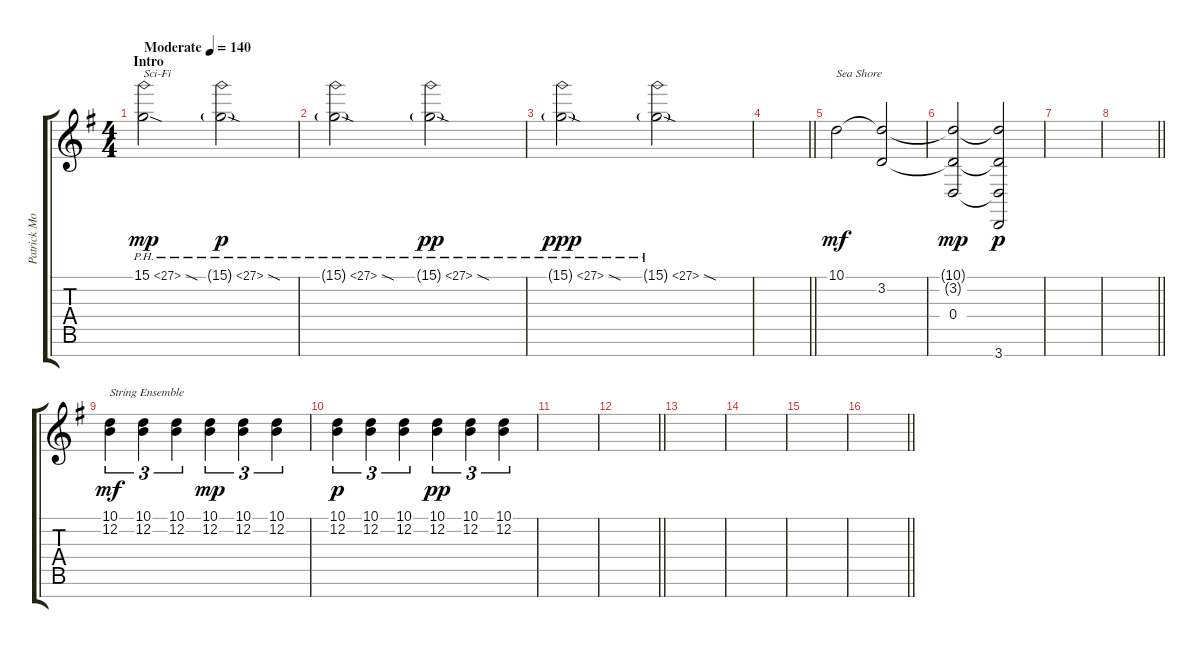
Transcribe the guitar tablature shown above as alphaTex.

\track ("Patrick Moraz 1" "Patrick Mo") {instrument synthbrass2}
\staff {score tabs}
\tuning (E4 B3 G3 D3 A2 E2 B1) {hide}
\ts (4 4)
\section ("" "Intro")
\tempo (140 "Moderate")
\clef g2
\ks g
15.1{ph 12 sod}.2{txt "Sci-Fi" dy mp volume 0 instrument fx8scifi} 15.1{ph 12 sod g}.2{dy p} |
15.1{ph 12 sod g}.2 15.1{ph 12 sod g}.2{dy pp} |
15.1{ph 12 sod g}.2{dy ppp} 15.1{ph 12 sod g}.2 |
\barLineRight lightlight
|
\section ("" "")
10.1.2{txt "Sea Shore" dy mf volume 8 instrument seashore} (10.1{t} 3.2).2 |
(10.1{t} 3.2{t} 0.4).2{dy mp} (10.1{t} 3.2{t} 0.4{t} 3.7).2{dy p} |
|
\barLineRight lightlight
|
\section ("" "")
(10.1 12.2).4{tu (3 2) txt "String Ensemble" dy mf instrument stringensemble1} (10.1 12.2).4{tu (3 2)} (10.1 12.2).4{tu (3 2)} (10.1 12.2).4{tu (3 2) dy mp} (10.1 12.2).4{tu (3 2)} (10.1 12.2).4{tu (3 2)} |
(10.1 12.2).4{tu (3 2) dy p} (10.1 12.2).4{tu (3 2)} (10.1 12.2).4{tu (3 2)} (10.1 12.2).4{tu (3 2) dy pp} (10.1 12.2).4{tu (3 2)} (10.1 12.2).4{tu (3 2)} |
|
\barLineRight lightlight
|
\section ("" "")
|
|
|
\barLineRight lightlight
